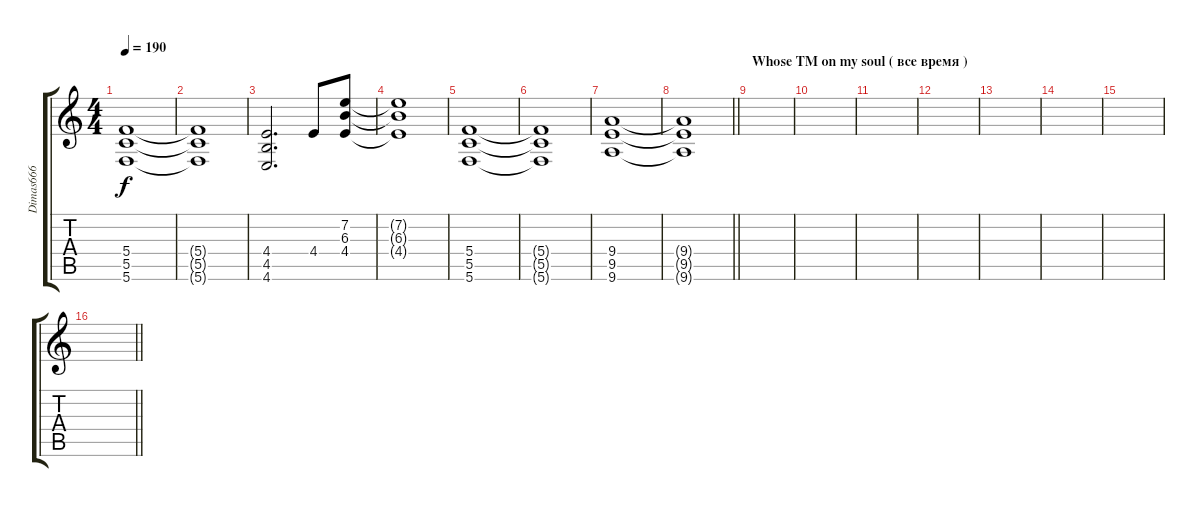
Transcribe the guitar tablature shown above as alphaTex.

\track ("Dimas666" "Dimas666") {instrument distortionguitar}
\staff {score tabs}
\tuning (D4 A3 F3 C3 G2 C2) {hide}
\ts (4 4)
\tempo 190
\clef g2
\ks c
(5.4 5.5 5.6).1{dy f} |
(5.4{t} 5.5{t} 5.6{t}).1 |
(4.4 4.5 4.6).2{d} 4.4.8 (7.2 6.3 4.4).8 |
(7.2{t} 6.3{t} 4.4{t}).1 |
(5.4 5.5 5.6).1 |
(5.4{t} 5.5{t} 5.6{t}).1 |
(9.4 9.5 9.6).1 |
\barLineRight lightlight
(9.4{t} 9.5{t} 9.6{t}).1 |
\section ("" "Whose TM on my soul ( все время )")
|
|
|
|
|
|
|
\barLineRight lightlight
